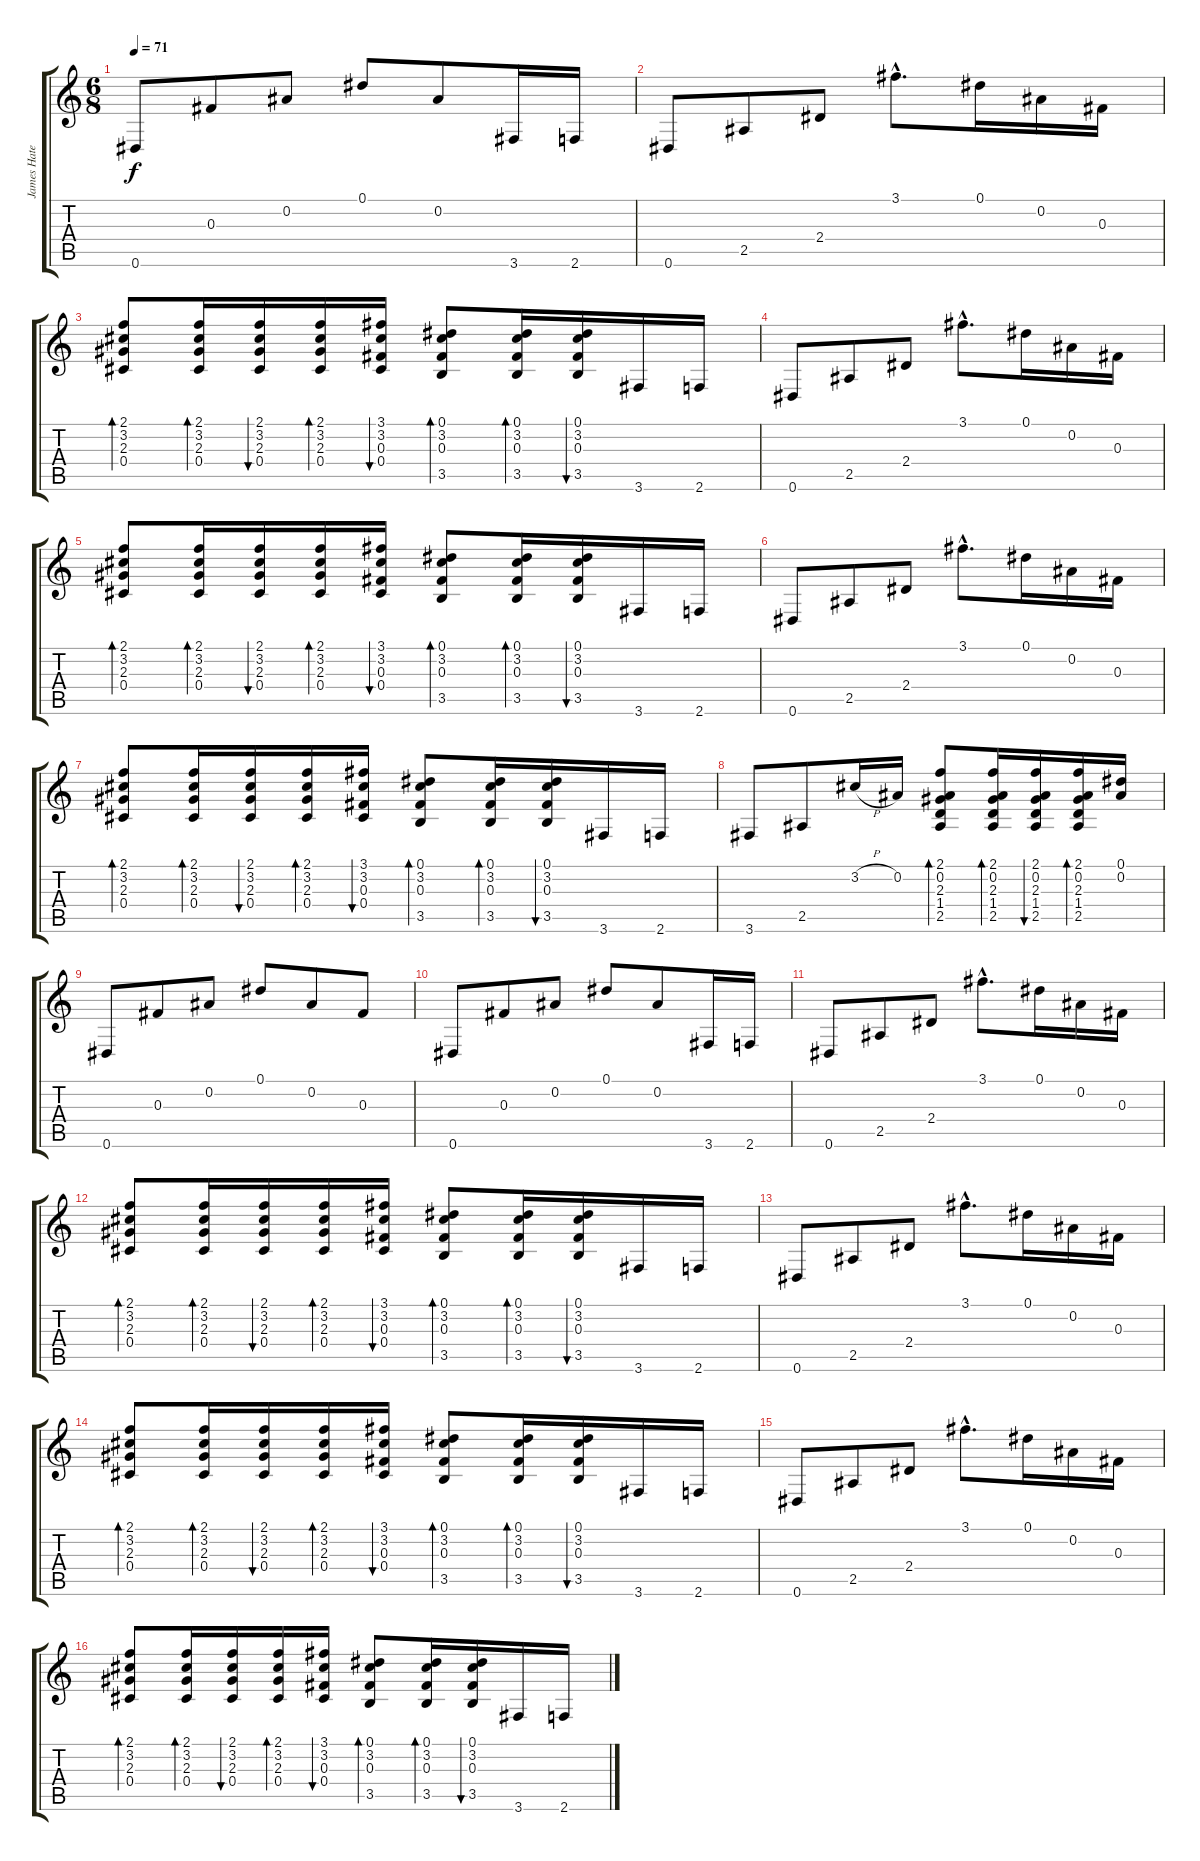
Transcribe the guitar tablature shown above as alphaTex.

\track ("James Hatefild" "James Hate") {instrument acousticguitarsteel}
\staff {score tabs}
\tuning (Eb4 Bb3 Gb3 Db3 Ab2 Eb2) {hide}
\ts (6 8)
\tempo 71
\clef g2
\ks c
0.6.8{dy f} 0.3.8 0.2.8 0.1.8 0.2.8 3.6.16 2.6.16 |
0.6.8 2.5.8 2.4.8 3.1{hac}.8{d} 0.1.16 0.2.16 0.3.16 |
(2.1 3.2 2.3 0.4).8{bd 60} (2.1 3.2 2.3 0.4).16{bd 60} (2.1 3.2 2.3 0.4).16{bu 60} (2.1 3.2 2.3 0.4).16{bd 60} (3.1 3.2 0.3 0.4).16{bu 60} (0.1 3.2 0.3 3.5).8{bd 60} (0.1 3.2 0.3 3.5).16{bd 60} (0.1 3.2 0.3 3.5).16{bu 60} 3.6.16 2.6.16 |
0.6.8 2.5.8 2.4.8 3.1{hac}.8{d} 0.1.16 0.2.16 0.3.16 |
(2.1 3.2 2.3 0.4).8{bd 60} (2.1 3.2 2.3 0.4).16{bd 60} (2.1 3.2 2.3 0.4).16{bu 60} (2.1 3.2 2.3 0.4).16{bd 60} (3.1 3.2 0.3 0.4).16{bu 60} (0.1 3.2 0.3 3.5).8{bd 60} (0.1 3.2 0.3 3.5).16{bd 60} (0.1 3.2 0.3 3.5).16{bu 60} 3.6.16 2.6.16 |
0.6.8 2.5.8 2.4.8 3.1{hac}.8{d} 0.1.16 0.2.16 0.3.16 |
(2.1 3.2 2.3 0.4).8{bd 60} (2.1 3.2 2.3 0.4).16{bd 60} (2.1 3.2 2.3 0.4).16{bu 60} (2.1 3.2 2.3 0.4).16{bd 60} (3.1 3.2 0.3 0.4).16{bu 60} (0.1 3.2 0.3 3.5).8{bd 60} (0.1 3.2 0.3 3.5).16{bd 60} (0.1 3.2 0.3 3.5).16{bu 60} 3.6.16 2.6.16 |
3.6.8 2.5.8 3.2{h}.16 0.2.16 (2.1 0.2 2.3 1.4 2.5).8{bd 60} (2.1 0.2 2.3 1.4 2.5).16{bd 60} (2.1 0.2 2.3 1.4 2.5).16{bu 60} (2.1 0.2 2.3 1.4 2.5).16{bd 60} (0.1 0.2).16 |
0.6.8 0.3.8 0.2.8 0.1.8 0.2.8 0.3.8 |
0.6.8 0.3.8 0.2.8 0.1.8 0.2.8 3.6.16 2.6.16 |
0.6.8 2.5.8 2.4.8 3.1{hac}.8{d} 0.1.16 0.2.16 0.3.16 |
(2.1 3.2 2.3 0.4).8{bd 60} (2.1 3.2 2.3 0.4).16{bd 60} (2.1 3.2 2.3 0.4).16{bu 60} (2.1 3.2 2.3 0.4).16{bd 60} (3.1 3.2 0.3 0.4).16{bu 60} (0.1 3.2 0.3 3.5).8{bd 60} (0.1 3.2 0.3 3.5).16{bd 60} (0.1 3.2 0.3 3.5).16{bu 60} 3.6.16 2.6.16 |
0.6.8 2.5.8 2.4.8 3.1{hac}.8{d} 0.1.16 0.2.16 0.3.16 |
(2.1 3.2 2.3 0.4).8{bd 60} (2.1 3.2 2.3 0.4).16{bd 60} (2.1 3.2 2.3 0.4).16{bu 60} (2.1 3.2 2.3 0.4).16{bd 60} (3.1 3.2 0.3 0.4).16{bu 60} (0.1 3.2 0.3 3.5).8{bd 60} (0.1 3.2 0.3 3.5).16{bd 60} (0.1 3.2 0.3 3.5).16{bu 60} 3.6.16 2.6.16 |
0.6.8 2.5.8 2.4.8 3.1{hac}.8{d} 0.1.16 0.2.16 0.3.16 |
(2.1 3.2 2.3 0.4).8{bd 60} (2.1 3.2 2.3 0.4).16{bd 60} (2.1 3.2 2.3 0.4).16{bu 60} (2.1 3.2 2.3 0.4).16{bd 60} (3.1 3.2 0.3 0.4).16{bu 60} (0.1 3.2 0.3 3.5).8{bd 60} (0.1 3.2 0.3 3.5).16{bd 60} (0.1 3.2 0.3 3.5).16{bu 60} 3.6.16 2.6.16
